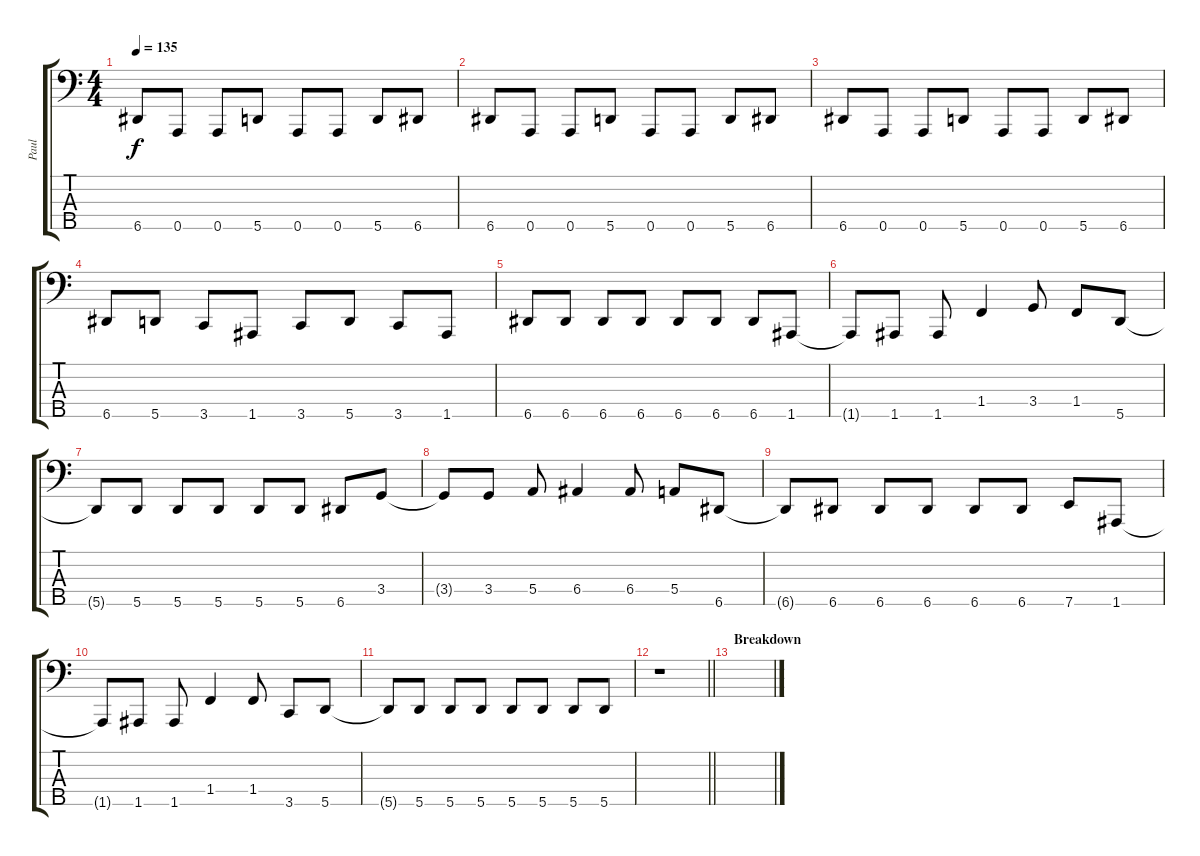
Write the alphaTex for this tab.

\track ("Paul" "Paul") {instrument electricbassfinger}
\staff {score tabs}
\tuning (G2 D2 A1 E1 A0) {hide}
\ts (4 4)
\tempo 135
\clef f4
\ks c
6.5.8{dy f} 0.5.8 0.5.8 5.5.8 0.5.8 0.5.8 5.5.8 6.5.8 |
6.5.8 0.5.8 0.5.8 5.5.8 0.5.8 0.5.8 5.5.8 6.5.8 |
6.5.8 0.5.8 0.5.8 5.5.8 0.5.8 0.5.8 5.5.8 6.5.8 |
6.5.8 5.5.8 3.5.8 1.5.8 3.5.8 5.5.8 3.5.8 1.5.8 |
6.5.8 6.5.8 6.5.8 6.5.8 6.5.8 6.5.8 6.5.8 1.5.8 |
1.5{t}.8 1.5.8 1.5.8 1.4.4 3.4.8 1.4.8 5.5.8 |
5.5{t}.8 5.5.8 5.5.8 5.5.8 5.5.8 5.5.8 6.5.8 3.4.8 |
3.4{t}.8 3.4.8 5.4.8 6.4.4 6.4.8 5.4.8 6.5.8 |
6.5{t}.8 6.5.8 6.5.8 6.5.8 6.5.8 6.5.8 7.5.8 1.5.8 |
1.5{t}.8 1.5.8 1.5.8 1.4.4 1.4.8 3.5.8 5.5.8 |
5.5{t}.8 5.5.8 5.5.8 5.5.8 5.5.8 5.5.8 5.5.8 5.5.8 |
\barLineRight lightlight
r.1 |
\section ("" "Breakdown")
